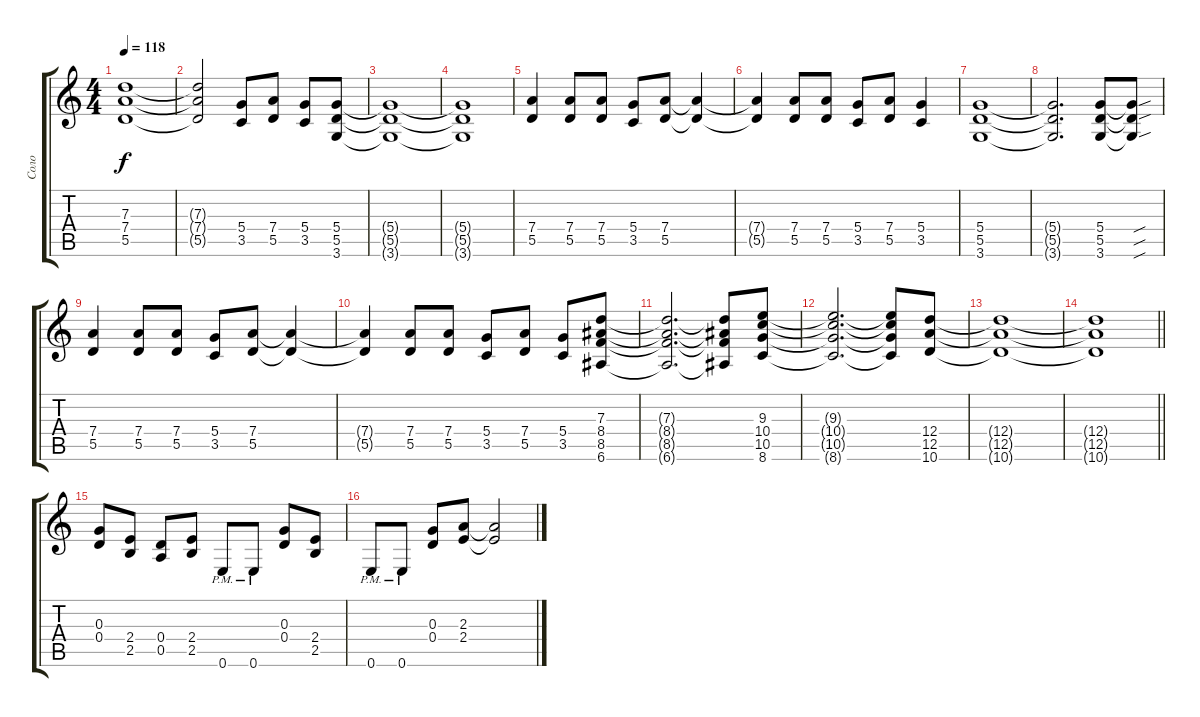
\track ("Соло" "Соло") {instrument distortionguitar}
\staff {score tabs}
\tuning (E4 B3 G3 D3 A2 E2) {hide}
\ts (4 4)
\tempo 118
\clef g2
\ks c
(7.3 7.4 5.5).1{dy f} |
(7.3{t} 7.4{t} 5.5{t}).2 (5.4 3.5).8 (7.4 5.5).8 (5.4 3.5).8 (5.4 5.5 3.6).8 |
(5.4{t} 5.5{t} 3.6{t}).1 |
(5.4{t} 5.5{t} 3.6{t}).1 |
(7.4 5.5).4 (7.4 5.5).8 (7.4 5.5).8 (5.4 3.5).8 (7.4 5.5).8 (7.4{t} 5.5{t}).4 |
(7.4{t} 5.5{t}).4 (7.4 5.5).8 (7.4 5.5).8 (5.4 3.5).8 (7.4 5.5).8 (5.4 3.5).4 |
(5.4 5.5 3.6).1 |
(5.4{t} 5.5{t} 3.6{t}).2{d} (5.4 5.5 3.6).8 (5.4{sou t} 5.5{sou t} 3.6{sou t}).8 |
(7.4 5.5).4 (7.4 5.5).8 (7.4 5.5).8 (5.4 3.5).8 (7.4 5.5).8 (7.4{t} 5.5{t}).4 |
(7.4{t} 5.5{t}).4 (7.4 5.5).8 (7.4 5.5).8 (5.4 3.5).8 (7.4 5.5).8 (5.4 3.5).8 (7.3 8.4 8.5 6.6).8 |
(7.3{t} 8.4{t} 8.5{t} 6.6{t}).2{d} (7.3{t} 8.4{t} 8.5{t} 6.6{t}).8 (9.3 10.4 10.5 8.6).8 |
(9.3{t} 10.4{t} 10.5{t} 8.6{t}).2{d} (9.3{t} 10.4{t} 10.5{t} 8.6{t}).8 (12.4 12.5 10.6).8 |
(12.4{t} 12.5{t} 10.6{t}).1 |
\barLineRight lightlight
(12.4{t} 12.5{t} 10.6{t}).1 |
(0.3 0.4).8 (2.4 2.5).8 (0.4 0.5).8 (2.4 2.5).8 0.6{pm}.8 0.6{pm}.8 (0.3 0.4).8 (2.4 2.5).8 |
0.6{pm}.8 0.6{pm}.8 (0.3 0.4).8 (2.3 2.4).8 (2.3{t} 2.4{t}).2
